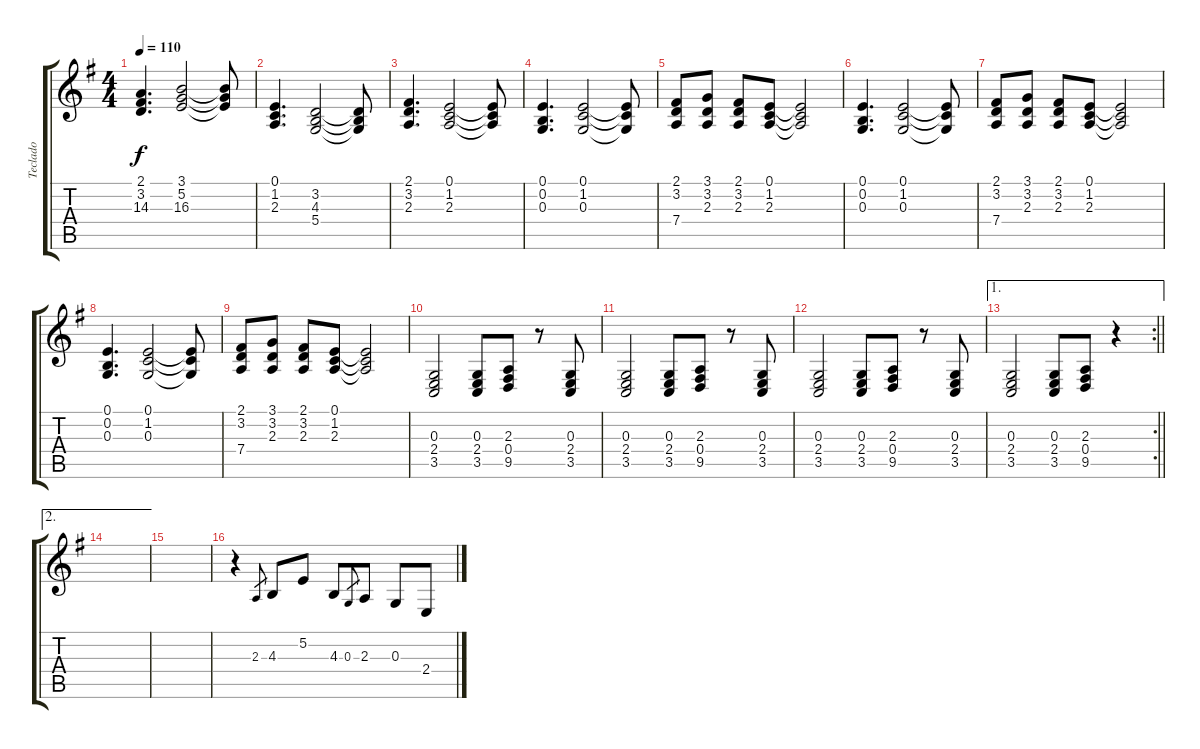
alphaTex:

\track ("Teclado" "Teclado") {instrument drawbarorgan}
\staff {score tabs}
\tuning (E4 B3 G3 D3 A2 E2) {hide}
\ts (4 4)
\tempo 110
\clef g2
\ks eminor
(2.1 3.2 14.3).4{d dy f} (3.1 5.2 16.3).2 (3.1{t} 5.2{t} 16.3{t}).8 |
(0.1 1.2 2.3).4{d} (3.2 4.3 5.4).2 (3.2{t} 4.3{t} 5.4{t}).8 |
(2.1 3.2 2.3).4{d} (0.1 1.2 2.3).2 (0.1{t} 1.2{t} 2.3{t}).8 |
(0.1 0.2 0.3).4{d} (0.1 1.2 0.3).2 (0.1{t} 1.2{t} 0.3{t}).8 |
(2.1 3.2 7.4).8 (3.1 3.2 2.3).8 (2.1 3.2 2.3).8 (0.1 1.2 2.3).8 (0.1{t} 1.2{t} 2.3{t}).2 |
(0.1 0.2 0.3).4{d} (0.1 1.2 0.3).2 (0.1{t} 1.2{t} 0.3{t}).8 |
(2.1 3.2 7.4).8 (3.1 3.2 2.3).8 (2.1 3.2 2.3).8 (0.1 1.2 2.3).8 (0.1{t} 1.2{t} 2.3{t}).2 |
(0.1 0.2 0.3).4{d} (0.1 1.2 0.3).2 (0.1{t} 1.2{t} 0.3{t}).8 |
(2.1 3.2 7.4).8 (3.1 3.2 2.3).8 (2.1 3.2 2.3).8 (0.1 1.2 2.3).8 (0.1{t} 1.2{t} 2.3{t}).2 |
(0.3 2.4 3.5).2 (0.3 2.4 3.5).8 (2.3 0.4 9.5).8 r.8 (0.3 2.4 3.5).8 |
(0.3 2.4 3.5).2 (0.3 2.4 3.5).8 (2.3 0.4 9.5).8 r.8 (0.3 2.4 3.5).8 |
(0.3 2.4 3.5).2 (0.3 2.4 3.5).8 (2.3 0.4 9.5).8 r.8 (0.3 2.4 3.5).8 |
\ae 1
\rc 2
\barLineRight lightlight
(0.3 2.4 3.5).2 (0.3 2.4 3.5).8 (2.3 0.4 9.5).8 r.4 |
\ae 2
|
|
r.4 2.3.8{gr} 4.3.8 5.2.8 4.3.8 0.3.8{gr} 2.3.8 0.3.8 2.4.8
